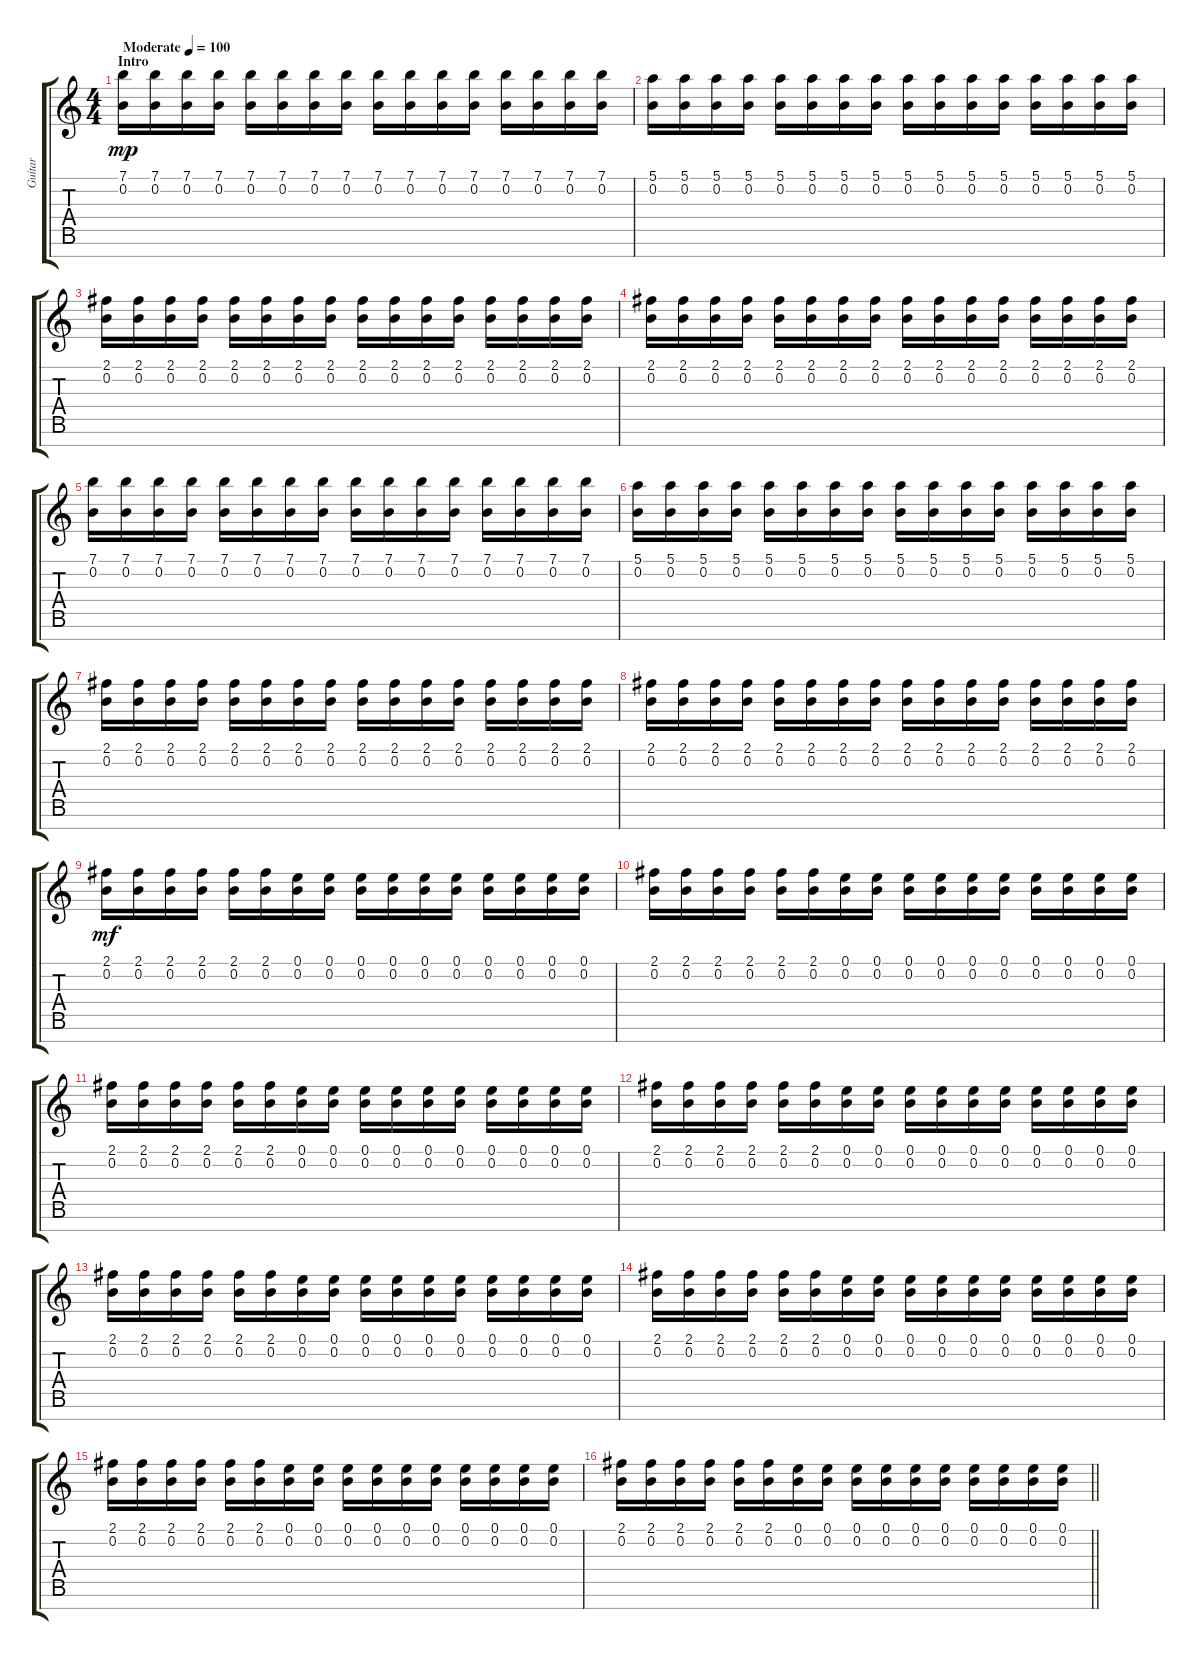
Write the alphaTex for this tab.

\track ("Guitar" "Guitar") {instrument distortionguitar}
\staff {score tabs}
\tuning (E4 B3 G3 D3 A2 E2 B1) {hide}
\ts (4 4)
\section ("" "Intro")
\tempo (100 "Moderate")
\clef g2
\ks c
(7.1 0.2).16{dy mp instrument distortionguitar} (7.1 0.2).16 (7.1 0.2).16 (7.1 0.2).16 (7.1 0.2).16 (7.1 0.2).16 (7.1 0.2).16 (7.1 0.2).16 (7.1 0.2).16 (7.1 0.2).16 (7.1 0.2).16 (7.1 0.2).16 (7.1 0.2).16 (7.1 0.2).16 (7.1 0.2).16 (7.1 0.2).16 |
(5.1 0.2).16 (5.1 0.2).16 (5.1 0.2).16 (5.1 0.2).16 (5.1 0.2).16 (5.1 0.2).16 (5.1 0.2).16 (5.1 0.2).16 (5.1 0.2).16 (5.1 0.2).16 (5.1 0.2).16 (5.1 0.2).16 (5.1 0.2).16 (5.1 0.2).16 (5.1 0.2).16 (5.1 0.2).16 |
(2.1 0.2).16 (2.1 0.2).16 (2.1 0.2).16 (2.1 0.2).16 (2.1 0.2).16 (2.1 0.2).16 (2.1 0.2).16 (2.1 0.2).16 (2.1 0.2).16 (2.1 0.2).16 (2.1 0.2).16 (2.1 0.2).16 (2.1 0.2).16 (2.1 0.2).16 (2.1 0.2).16 (2.1 0.2).16 |
(2.1 0.2).16 (2.1 0.2).16 (2.1 0.2).16 (2.1 0.2).16 (2.1 0.2).16 (2.1 0.2).16 (2.1 0.2).16 (2.1 0.2).16 (2.1 0.2).16 (2.1 0.2).16 (2.1 0.2).16 (2.1 0.2).16 (2.1 0.2).16 (2.1 0.2).16 (2.1 0.2).16 (2.1 0.2).16 |
(7.1 0.2).16 (7.1 0.2).16 (7.1 0.2).16 (7.1 0.2).16 (7.1 0.2).16 (7.1 0.2).16 (7.1 0.2).16 (7.1 0.2).16 (7.1 0.2).16 (7.1 0.2).16 (7.1 0.2).16 (7.1 0.2).16 (7.1 0.2).16 (7.1 0.2).16 (7.1 0.2).16 (7.1 0.2).16 |
(5.1 0.2).16 (5.1 0.2).16 (5.1 0.2).16 (5.1 0.2).16 (5.1 0.2).16 (5.1 0.2).16 (5.1 0.2).16 (5.1 0.2).16 (5.1 0.2).16 (5.1 0.2).16 (5.1 0.2).16 (5.1 0.2).16 (5.1 0.2).16 (5.1 0.2).16 (5.1 0.2).16 (5.1 0.2).16 |
(2.1 0.2).16 (2.1 0.2).16 (2.1 0.2).16 (2.1 0.2).16 (2.1 0.2).16 (2.1 0.2).16 (2.1 0.2).16 (2.1 0.2).16 (2.1 0.2).16 (2.1 0.2).16 (2.1 0.2).16 (2.1 0.2).16 (2.1 0.2).16 (2.1 0.2).16 (2.1 0.2).16 (2.1 0.2).16 |
(2.1 0.2).16 (2.1 0.2).16 (2.1 0.2).16 (2.1 0.2).16 (2.1 0.2).16 (2.1 0.2).16 (2.1 0.2).16 (2.1 0.2).16 (2.1 0.2).16 (2.1 0.2).16 (2.1 0.2).16 (2.1 0.2).16 (2.1 0.2).16 (2.1 0.2).16 (2.1 0.2).16 (2.1 0.2).16 |
(2.1 0.2).16{dy mf} (2.1 0.2).16 (2.1 0.2).16 (2.1 0.2).16 (2.1 0.2).16 (2.1 0.2).16 (0.1 0.2).16 (0.1 0.2).16 (0.1 0.2).16 (0.1 0.2).16 (0.1 0.2).16 (0.1 0.2).16 (0.1 0.2).16 (0.1 0.2).16 (0.1 0.2).16 (0.1 0.2).16 |
(2.1 0.2).16 (2.1 0.2).16 (2.1 0.2).16 (2.1 0.2).16 (2.1 0.2).16 (2.1 0.2).16 (0.1 0.2).16 (0.1 0.2).16 (0.1 0.2).16 (0.1 0.2).16 (0.1 0.2).16 (0.1 0.2).16 (0.1 0.2).16 (0.1 0.2).16 (0.1 0.2).16 (0.1 0.2).16 |
(2.1 0.2).16 (2.1 0.2).16 (2.1 0.2).16 (2.1 0.2).16 (2.1 0.2).16 (2.1 0.2).16 (0.1 0.2).16 (0.1 0.2).16 (0.1 0.2).16 (0.1 0.2).16 (0.1 0.2).16 (0.1 0.2).16 (0.1 0.2).16 (0.1 0.2).16 (0.1 0.2).16 (0.1 0.2).16 |
(2.1 0.2).16 (2.1 0.2).16 (2.1 0.2).16 (2.1 0.2).16 (2.1 0.2).16 (2.1 0.2).16 (0.1 0.2).16 (0.1 0.2).16 (0.1 0.2).16 (0.1 0.2).16 (0.1 0.2).16 (0.1 0.2).16 (0.1 0.2).16 (0.1 0.2).16 (0.1 0.2).16 (0.1 0.2).16 |
(2.1 0.2).16 (2.1 0.2).16 (2.1 0.2).16 (2.1 0.2).16 (2.1 0.2).16 (2.1 0.2).16 (0.1 0.2).16 (0.1 0.2).16 (0.1 0.2).16 (0.1 0.2).16 (0.1 0.2).16 (0.1 0.2).16 (0.1 0.2).16 (0.1 0.2).16 (0.1 0.2).16 (0.1 0.2).16 |
(2.1 0.2).16 (2.1 0.2).16 (2.1 0.2).16 (2.1 0.2).16 (2.1 0.2).16 (2.1 0.2).16 (0.1 0.2).16 (0.1 0.2).16 (0.1 0.2).16 (0.1 0.2).16 (0.1 0.2).16 (0.1 0.2).16 (0.1 0.2).16 (0.1 0.2).16 (0.1 0.2).16 (0.1 0.2).16 |
(2.1 0.2).16 (2.1 0.2).16 (2.1 0.2).16 (2.1 0.2).16 (2.1 0.2).16 (2.1 0.2).16 (0.1 0.2).16 (0.1 0.2).16 (0.1 0.2).16 (0.1 0.2).16 (0.1 0.2).16 (0.1 0.2).16 (0.1 0.2).16 (0.1 0.2).16 (0.1 0.2).16 (0.1 0.2).16 |
\barLineRight lightlight
(2.1 0.2).16 (2.1 0.2).16 (2.1 0.2).16 (2.1 0.2).16 (2.1 0.2).16 (2.1 0.2).16 (0.1 0.2).16 (0.1 0.2).16 (0.1 0.2).16 (0.1 0.2).16 (0.1 0.2).16 (0.1 0.2).16 (0.1 0.2).16 (0.1 0.2).16 (0.1 0.2).16 (0.1 0.2).16
